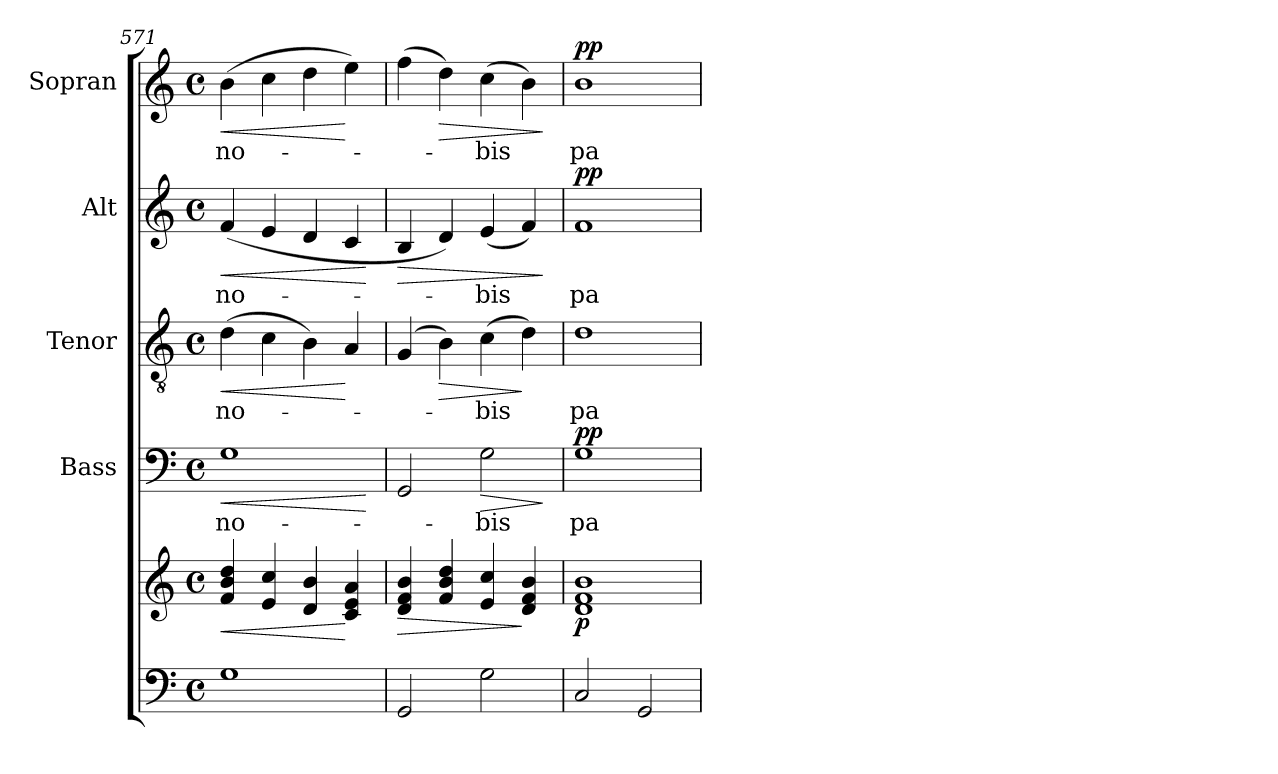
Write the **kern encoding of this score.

**kern	**kern	**dynam	**kern	**text	**dynam	**kern	**text	**dynam	**kern	**text	**dynam	**kern	**text	**dynam
*part5	*part5	*part5	*part4	*part4	*part4	*part3	*part3	*part3	*part2	*part2	*part2	*part1	*part1	*part1
*staff6	*staff5	*staff5/6	*staff4	*staff4	*staff4	*staff3	*staff3	*staff3	*staff2	*staff2	*staff2	*staff1	*staff1	*staff1
*	*	*	*I"Bass	*	*	*I"Tenor	*	*	*I"Alt	*	*	*I"Sopran	*	*
*	*	*	*I'B.	*	*	*I'T.	*	*	*I'A.	*	*	*I'S.	*	*
*clefF4	*clefG2	*	*clefF4	*	*	*clefGv2	*	*	*clefG2	*	*	*clefG2	*	*
*k[]	*k[]	*	*k[]	*	*	*k[]	*	*	*k[]	*	*	*k[]	*	*
*C:	*C:	*	*C:	*	*	*C:	*	*	*C:	*	*	*C:	*	*
*M4/4	*M4/4	*	*M4/4	*	*	*M4/4	*	*	*M4/4	*	*	*M4/4	*	*
*met(c)	*met(c)	*	*met(c)	*	*	*met(c)	*	*	*met(c)	*	*	*met(c)	*	*
=571	=571	=571	=571	=571	=571	=571	=571	=571	=571	=571	=571	=571	=571	=571
!	!	!LO:HP:b	!	!LO:LY:b	!LO:HP:b	!	!LO:LY:b	!LO:HP:b	!	!LO:LY:b	!LO:HP:b	!	!LO:LY:b	!LO:HP:b
1G	4f/ 4b/ 4dd/	<	1G	no-	<	(>4d\	no-	<	(<4f/	no-	<	(>4b\	no-	<
.	4e/ 4cc/	.	.	.	.	4c\	.	.	4e/	.	.	4cc\	.	.
.	4d/ 4b/	.	.	.	.	4B\)	.	.	4d/	.	.	4dd\	.	.
.	4c/ 4e/ 4a/	[	.	.	.	4A/	.	[	4c/	.	.	4ee\)	.	[
.	.	.	.	.	[	.	.	.	.	.	[	.	.	.
=572	=572	=572	=572	=572	=572	=572	=572	=572	=572	=572	=572	=572	=572	=572
!	!	!LO:HP:b	!	!	!	!	!	!	!	!	!LO:HP:b	!	!	!
2GG/	4d/ 4f/ 4b/	>	2GG/	.	.	(4G/	.	.	4B/	.	>	(>4ff\	.	.
!	!	!	!	!	!	!	!	!LO:HP:b	!	!	!	!	!	!LO:HP:b
.	4f/ 4b/ 4dd/	.	.	.	.	4B\)	.	>	4d/)	.	.	4dd\)	.	>
!	!	!	!	!LO:LY:b	!LO:HP:b	!	!LO:LY:b	!	!	!LO:LY:b	!	!	!LO:LY:b	!
2G\	4e/ 4cc/	.	2G\	-bis	>	(>4c\	-bis	.	(<4e/	-bis	.	(>4cc\	-bis	.
.	4d/ 4f/ 4b/	]	.	.	.	4d\)	.	]	4f/)	.	.	4b\)	.	.
.	.	.	.	.	]	.	.	.	.	.	]	.	.	]
=573	=573	=573	=573	=573	=573	=573	=573	=573	=573	=573	=573	=573	=573	=573
!	!	!LO:DY:b	!	!LO:LY:b	!LO:DY:a	!	!LO:LY:b	!	!	!LO:LY:b	!LO:DY:a	!	!LO:LY:b	!LO:DY:a
2C/	1d 1f 1b	p	1G	pa-	pp	1d	pa-	.	1f	pa-	pp	1b	pa-	pp
2GG/	.	.	.	.	.	.	.	.	.	.	.	.	.	.
=	=	=	=	=	=	=	=	=	=	=	=	=	=	=
*-	*-	*-	*-	*-	*-	*-	*-	*-	*-	*-	*-	*-	*-	*-
